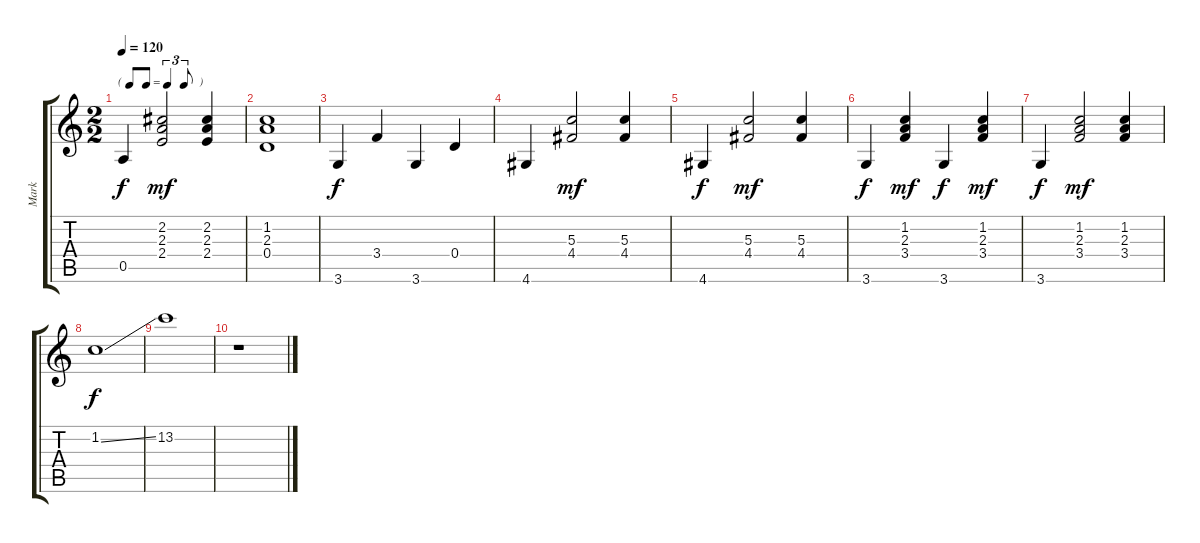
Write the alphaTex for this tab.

\track ("Mark" "Mark") {instrument acousticguitarsteel}
\staff {score tabs}
\tuning (E4 B3 G3 D3 A2 E2) {hide}
\ts (2 2)
\tf triplet8th
\tempo 120
\clef g2
\ks c
0.5.4{dy f} (2.2 2.3 2.4).2{dy mf} (2.2 2.3 2.4).4 |
(1.2 2.3 0.4).1 |
3.6.4{dy f} 3.4.4 3.6.4 0.4.4 |
4.6.4 (5.3 4.4).2{dy mf} (5.3 4.4).4 |
4.6.4{dy f} (5.3 4.4).2{dy mf} (5.3 4.4).4 |
3.6.4{dy f} (1.2 2.3 3.4).4{dy mf} 3.6.4{dy f} (1.2 2.3 3.4).4{dy mf} |
3.6.4{dy f} (1.2 2.3 3.4).2{dy mf} (1.2 2.3 3.4).4 |
1.2{ss}.1{dy f} |
13.2.1 |
r.1
